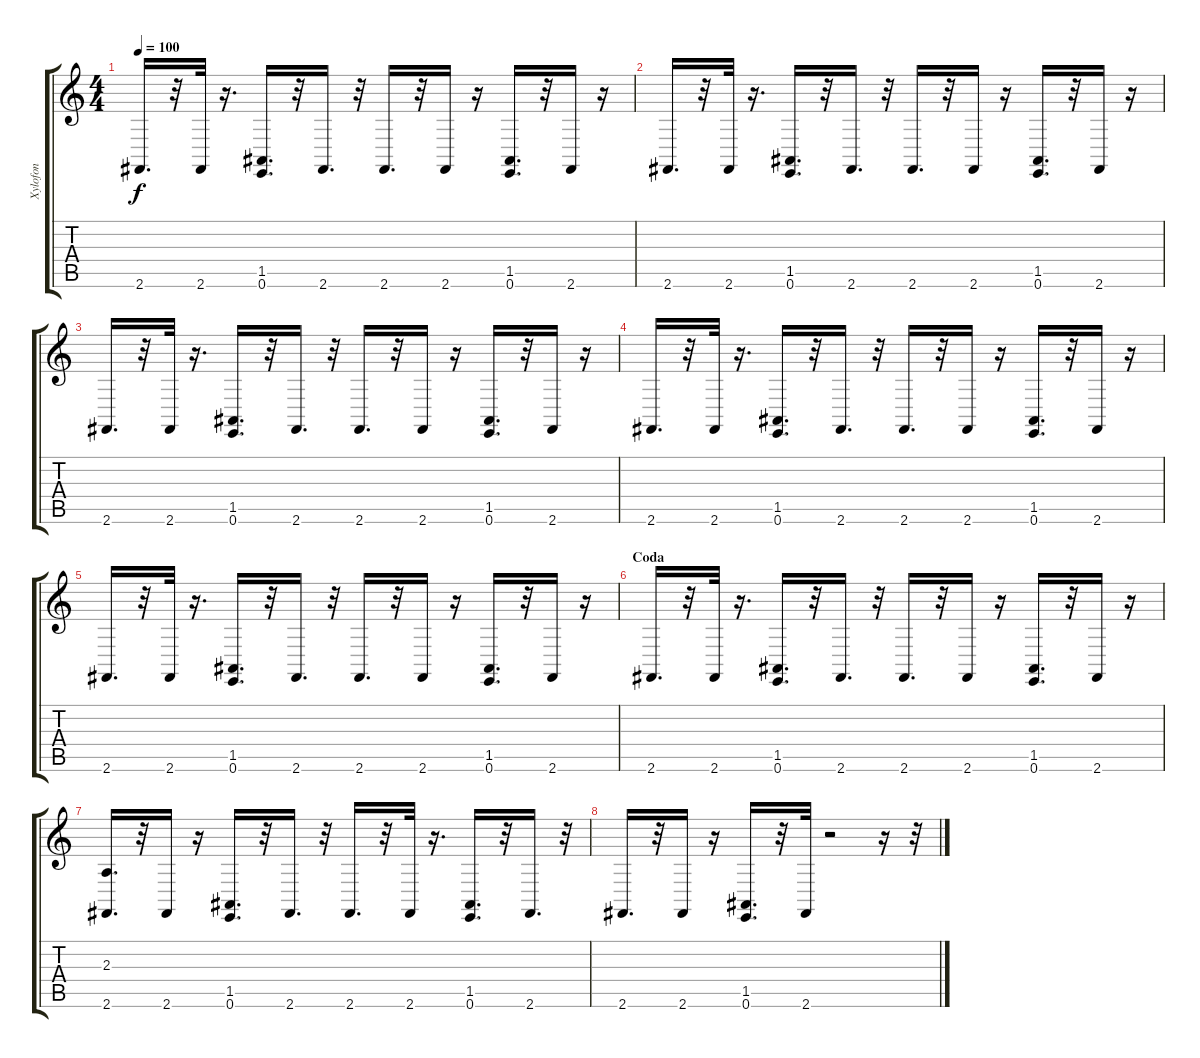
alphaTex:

\track ("Xylofon" "Xylofon") {instrument xylophone}
\staff {score tabs}
\tuning (E4 B3 G3 D3 A2 E2) {hide}
\ts (4 4)
\tempo 100
\clef g2
\ks c
2.6.16{d dy f} r.32 2.6.32 r.16{d} (1.5 0.6).16{d} r.32 2.6.16{d} r.32 2.6.16{d} r.32 2.6.16 r.16 (1.5 0.6).16{d} r.32 2.6.16 r.16 |
2.6.16{d} r.32 2.6.32 r.16{d} (1.5 0.6).16{d} r.32 2.6.16{d} r.32 2.6.16{d} r.32 2.6.16 r.16 (1.5 0.6).16{d} r.32 2.6.16 r.16 |
2.6.16{d} r.32 2.6.32 r.16{d} (1.5 0.6).16{d} r.32 2.6.16{d} r.32 2.6.16{d} r.32 2.6.16 r.16 (1.5 0.6).16{d} r.32 2.6.16 r.16 |
2.6.16{d} r.32 2.6.32 r.16{d} (1.5 0.6).16{d} r.32 2.6.16{d} r.32 2.6.16{d} r.32 2.6.16 r.16 (1.5 0.6).16{d} r.32 2.6.16 r.16 |
2.6.16{d} r.32 2.6.32 r.16{d} (1.5 0.6).16{d} r.32 2.6.16{d} r.32 2.6.16{d} r.32 2.6.16 r.16 (1.5 0.6).16{d} r.32 2.6.16 r.16 |
\section ("" "Coda")
2.6.16{d} r.32 2.6.32 r.16{d} (1.5 0.6).16{d} r.32 2.6.16{d} r.32 2.6.16{d} r.32 2.6.16 r.16 (1.5 0.6).16{d} r.32 2.6.16 r.16 |
(2.3 2.6).16{d} r.32 2.6.16 r.16 (1.5 0.6).16{d} r.32 2.6.16{d} r.32 2.6.16{d} r.32 2.6.32 r.16{d} (1.5 0.6).16{d} r.32 2.6.16{d} r.32 |
2.6.16{d} r.32 2.6.16 r.16 (1.5 0.6).16{d} r.32 2.6.32 r.2 r.16 r.32
